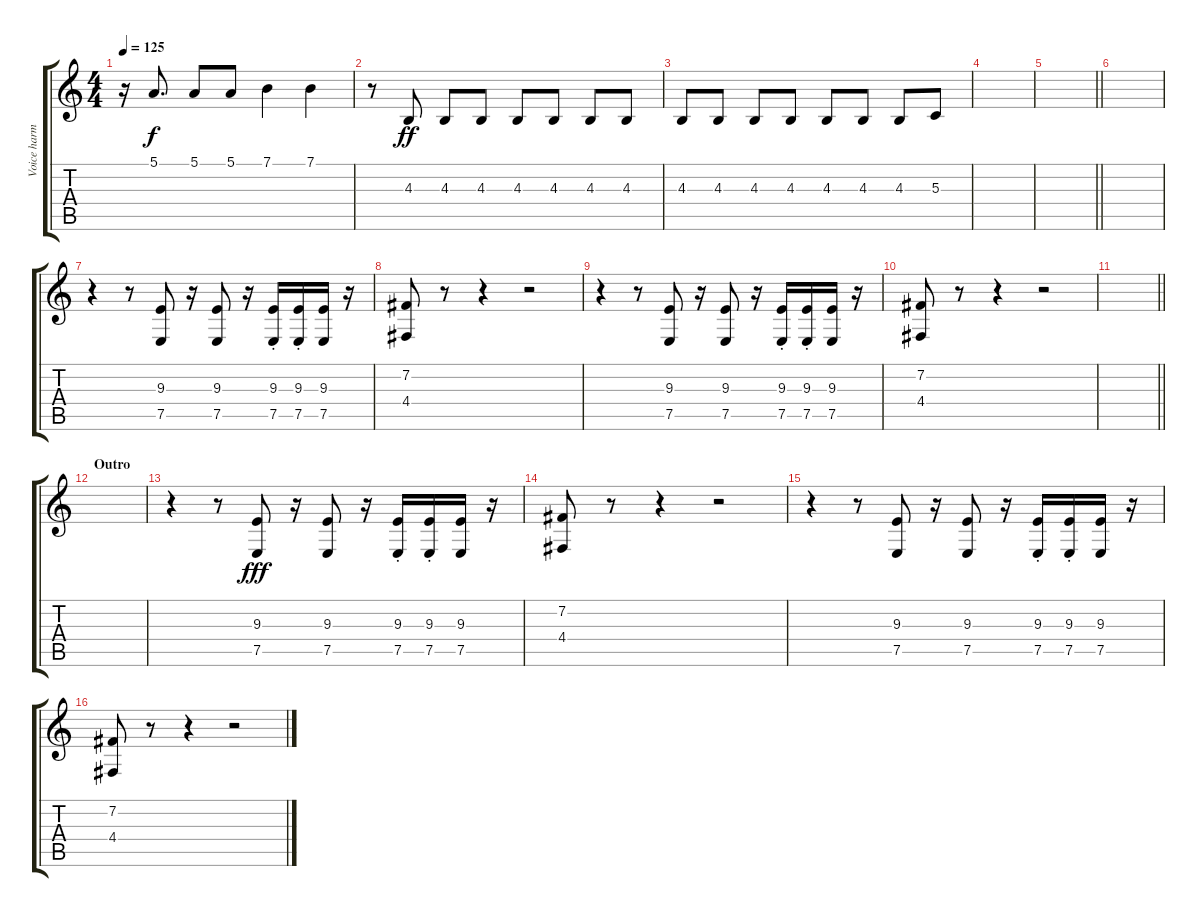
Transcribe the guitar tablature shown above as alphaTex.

\track ("Voice harmonies" "Voice harm") {instrument choiraahs}
\staff {score tabs}
\tuning (E4 B3 G3 D3 A2 E2) {hide}
\ts (4 4)
\tempo 125
\clef g2
\ks c
r.16{dy f} 5.1.8{d} 5.1.8 5.1.8 7.1.4 7.1.4 |
r.8 4.3.8{dy ff} 4.3.8 4.3.8 4.3.8 4.3.8 4.3.8 4.3.8 |
4.3.8 4.3.8 4.3.8 4.3.8 4.3.8 4.3.8 4.3.8 5.3.8 |
|
\barLineRight lightlight
|
|
r.4{instrument lead1square} r.8 (9.3 7.5).8 r.16 (9.3 7.5).8 r.16 (9.3{st} 7.5{st}).16 (9.3{st} 7.5{st}).16 (9.3 7.5).16 r.16 |
(7.2 4.4).8 r.8 r.4 r.2 |
r.4{instrument lead1square} r.8 (9.3 7.5).8 r.16 (9.3 7.5).8 r.16 (9.3{st} 7.5{st}).16 (9.3{st} 7.5{st}).16 (9.3 7.5).16 r.16 |
(7.2 4.4).8 r.8 r.4 r.2 |
\barLineRight lightlight
|
\section ("" "Outro")
|
r.4{instrument lead1square} r.8 (9.3 7.5).8{dy fff} r.16 (9.3 7.5).8 r.16 (9.3{st} 7.5{st}).16 (9.3{st} 7.5{st}).16 (9.3 7.5).16 r.16 |
(7.2 4.4).8 r.8 r.4 r.2 |
r.4{instrument lead1square} r.8 (9.3 7.5).8 r.16 (9.3 7.5).8 r.16 (9.3{st} 7.5{st}).16 (9.3{st} 7.5{st}).16 (9.3 7.5).16 r.16 |
(7.2 4.4).8 r.8 r.4 r.2
